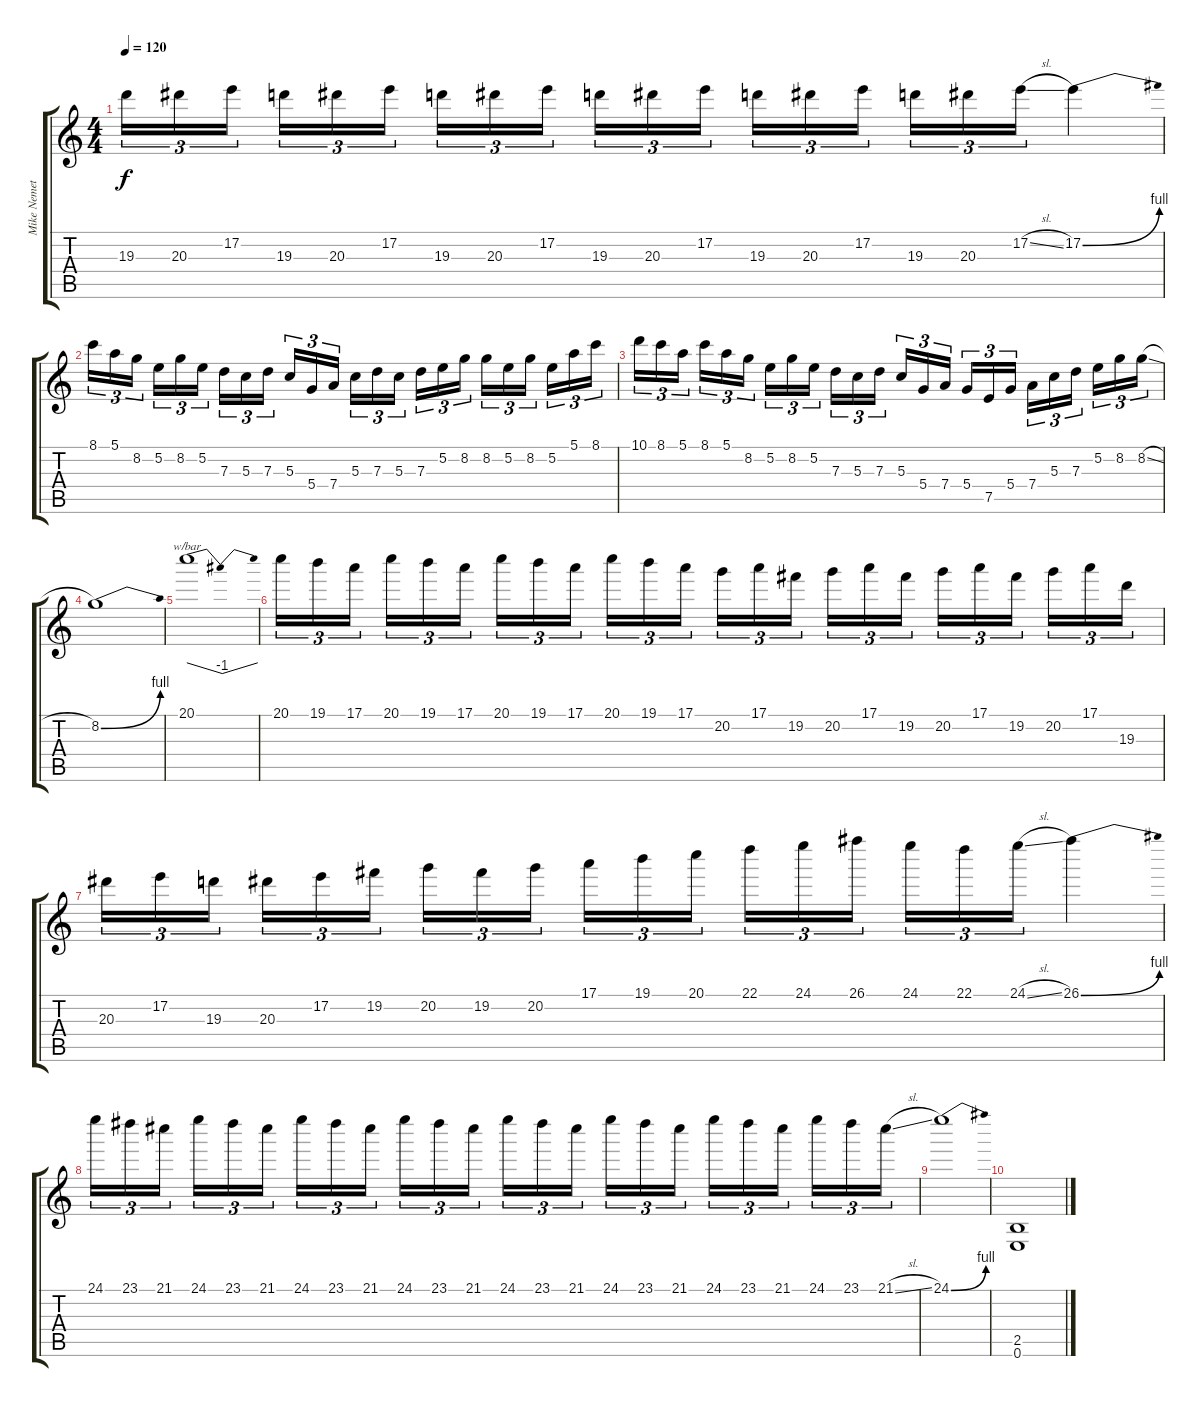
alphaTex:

\track ("Mike Nemeth" "Mike Nemet") {instrument distortionguitar}
\staff {score tabs}
\tuning (E4 B3 G3 D3 A2 E2) {hide}
\ts (4 4)
\tempo 120
\clef g2
\ks c
19.3.16{tu (3 2) dy f} 20.3.16{tu (3 2)} 17.2.16{tu (3 2)} 19.3.16{tu (3 2)} 20.3.16{tu (3 2)} 17.2.16{tu (3 2)} 19.3.16{tu (3 2)} 20.3.16{tu (3 2)} 17.2.16{tu (3 2)} 19.3.16{tu (3 2)} 20.3.16{tu (3 2)} 17.2.16{tu (3 2)} 19.3.16{tu (3 2)} 20.3.16{tu (3 2)} 17.2.16{tu (3 2)} 19.3.16{tu (3 2)} 20.3.16{tu (3 2)} 17.2{sl}.16{tu (3 2)} 17.2{be (bend 0 0 60 4)}.4 |
8.1.16{tu (3 2)} 5.1.16{tu (3 2)} 8.2.16{tu (3 2)} 5.2.16{tu (3 2)} 8.2.16{tu (3 2)} 5.2.16{tu (3 2)} 7.3.16{tu (3 2)} 5.3.16{tu (3 2)} 7.3.16{tu (3 2)} 5.3.16{tu (3 2)} 5.4.16{tu (3 2)} 7.4.16{tu (3 2)} 5.3.16{tu (3 2)} 7.3.16{tu (3 2)} 5.3.16{tu (3 2)} 7.3.16{tu (3 2)} 5.2.16{tu (3 2)} 8.2.16{tu (3 2)} 8.2.16{tu (3 2)} 5.2.16{tu (3 2)} 8.2.16{tu (3 2)} 5.2.16{tu (3 2)} 5.1.16{tu (3 2)} 8.1.16{tu (3 2)} |
10.1.16{tu (3 2)} 8.1.16{tu (3 2)} 5.1.16{tu (3 2)} 8.1.16{tu (3 2)} 5.1.16{tu (3 2)} 8.2.16{tu (3 2)} 5.2.16{tu (3 2)} 8.2.16{tu (3 2)} 5.2.16{tu (3 2)} 7.3.16{tu (3 2)} 5.3.16{tu (3 2)} 7.3.16{tu (3 2)} 5.3.16{tu (3 2)} 5.4.16{tu (3 2)} 7.4.16{tu (3 2)} 5.4.16{tu (3 2)} 7.5.16{tu (3 2)} 5.4.16{tu (3 2)} 7.4.16{tu (3 2)} 5.3.16{tu (3 2)} 7.3.16{tu (3 2)} 5.2.16{tu (3 2)} 8.2.16{tu (3 2)} 8.2{sl}.16{tu (3 2)} |
8.2{be (bend 0 0 60 4)}.1 |
20.1.1{tbe (dip default 0 0 30 -4 60 0)} |
20.1.16{tu (3 2)} 19.1.16{tu (3 2)} 17.1.16{tu (3 2)} 20.1.16{tu (3 2)} 19.1.16{tu (3 2)} 17.1.16{tu (3 2)} 20.1.16{tu (3 2)} 19.1.16{tu (3 2)} 17.1.16{tu (3 2)} 20.1.16{tu (3 2)} 19.1.16{tu (3 2)} 17.1.16{tu (3 2)} 20.2.16{tu (3 2)} 17.1.16{tu (3 2)} 19.2.16{tu (3 2)} 20.2.16{tu (3 2)} 17.1.16{tu (3 2)} 19.2.16{tu (3 2)} 20.2.16{tu (3 2)} 17.1.16{tu (3 2)} 19.2.16{tu (3 2)} 20.2.16{tu (3 2)} 17.1.16{tu (3 2)} 19.3.16{tu (3 2)} |
20.3.16{tu (3 2)} 17.2.16{tu (3 2)} 19.3.16{tu (3 2)} 20.3.16{tu (3 2)} 17.2.16{tu (3 2)} 19.2.16{tu (3 2)} 20.2.16{tu (3 2)} 19.2.16{tu (3 2)} 20.2.16{tu (3 2)} 17.1.16{tu (3 2)} 19.1.16{tu (3 2)} 20.1.16{tu (3 2)} 22.1.16{tu (3 2)} 24.1.16{tu (3 2)} 26.1.16{tu (3 2)} 24.1.16{tu (3 2)} 22.1.16{tu (3 2)} 24.1{sl}.16{tu (3 2)} 26.1{be (bend 0 0 60 4)}.4 |
24.1.16{tu (3 2)} 23.1.16{tu (3 2)} 21.1.16{tu (3 2)} 24.1.16{tu (3 2)} 23.1.16{tu (3 2)} 21.1.16{tu (3 2)} 24.1.16{tu (3 2)} 23.1.16{tu (3 2)} 21.1.16{tu (3 2)} 24.1.16{tu (3 2)} 23.1.16{tu (3 2)} 21.1.16{tu (3 2)} 24.1.16{tu (3 2)} 23.1.16{tu (3 2)} 21.1.16{tu (3 2)} 24.1.16{tu (3 2)} 23.1.16{tu (3 2)} 21.1.16{tu (3 2)} 24.1.16{tu (3 2)} 23.1.16{tu (3 2)} 21.1.16{tu (3 2)} 24.1.16{tu (3 2)} 23.1.16{tu (3 2)} 21.1{sl}.16{tu (3 2)} |
24.1{be (bend 0 0 60 4)}.1 |
(2.5 0.6).1
